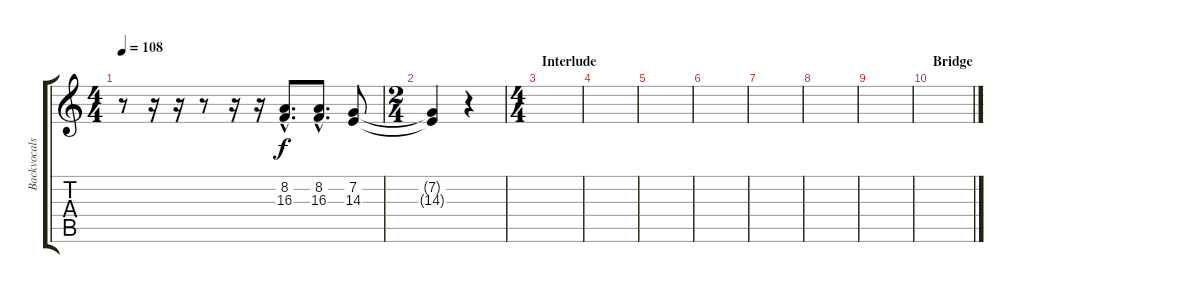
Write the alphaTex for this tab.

\track ("Backvocals" "Backvocals") {instrument lead6voice}
\staff {score tabs}
\tuning (D4 A3 F3 C3 G2 D2) {hide}
\ts (4 4)
\tempo 108
\clef g2
\ks c
r.8{dy f} r.16 r.16 r.8 r.16 r.16 (8.2{hac} 16.3{hac}).8{d} (8.2{hac} 16.3{hac}).8{d} (7.2 14.3).8 |
\ts (2 4)
(7.2{t} 14.3{t}).4 r.4 |
\ts (4 4)
\section ("" "Interlude")
|
|
|
|
|
|
|
\section ("" "Bridge")
